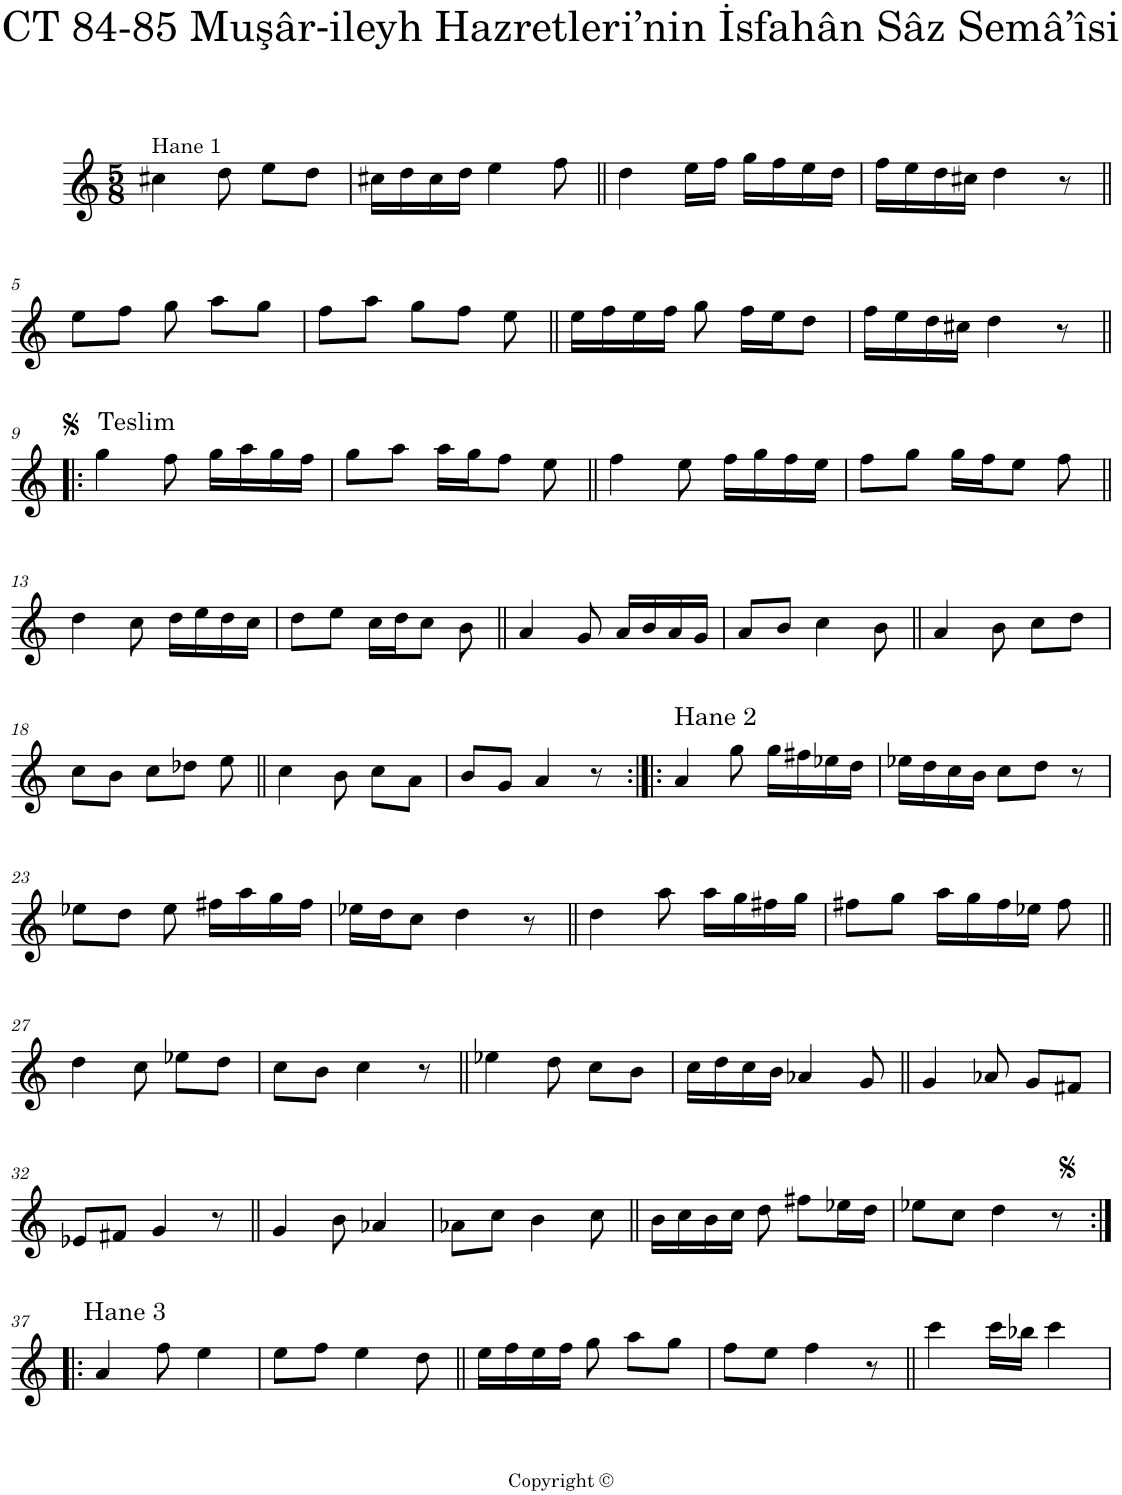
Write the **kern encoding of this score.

**kern
*part1
*staff1
*I"Piano
*I'Pno
*clefG2
*k[]
*M5/8
=1
!LO:TX:a:t=Hane 1
4cc#X\
8dd\
8ee\L
8dd\J
=2
16cc#X\LL
16dd\
16cc#\
16dd\JJ
4ee\
8ff\
=3||
4dd\
16ee\LL
16ff\JJ
16gg\LL
16ff\
16ee\
16dd\JJ
=4
16ff\LL
16ee\
16dd\
16cc#X\JJ
4dd\
8r
!!LO:LB:g=z
=5||
8ee\L
8ff\J
8gg\
8aa\L
8gg\J
=6
8ff\L
8aa\J
8gg\L
8ff\J
8ee\
=7||
16ee\LL
16ff\
16ee\
16ff\JJ
8gg\
16ff\LL
16ee\J
8dd\J
=8
16ff\LL
16ee\
16dd\
16cc#X\JJ
4dd\
8r
!!LO:LB:g=z
=9!|:
!LO:TX:a:t=Teslim
4gg\
8ff\
16gg\LL
16aa\
16gg\
16ff\JJ
=10
8gg\L
8aa\J
16aa\LL
16gg\J
8ff\J
8ee\
=11||
4ff\
8ee\
16ff\LL
16gg\
16ff\
16ee\JJ
=12
8ff\L
8gg\J
16gg\LL
16ff\J
8ee\J
8ff\
!!LO:LB:g=z
=13||
4dd\
8cc\
16dd\LL
16ee\
16dd\
16cc\JJ
=14
8dd\L
8ee\J
16cc\LL
16dd\J
8cc\J
8b\
=15||
4a/
8g/
16a/LL
16b/
16a/
16g/JJ
=16
8a/L
8b/J
4cc\
8b\
=17||
4a/
8b\
8cc\L
8dd\J
!!LO:LB:g=z
=18
8cc\L
8b\J
8cc\L
8dd-X\J
8ee\
=19||
4cc\
8b\
8cc\L
8a\J
=20
8b/L
8g/J
4a/
8r
=21:|!|:
!LO:TX:a:t=Hane 2
4a/
8gg\
16gg\LL
16ff#X\
16ee-X\
16dd\JJ
=22
16ee-X\LL
16dd\
16cc\
16b\JJ
8cc\L
8dd\J
8r
!!LO:LB:g=z
=23
8ee-X\L
8dd\J
8ee-\
16ff#X\LL
16aa\
16gg\
16ff#\JJ
=24
16ee-X\LL
16dd\J
8cc\J
4dd\
8r
=25||
4dd\
8aa\
16aa\LL
16gg\
16ff#X\
16gg\JJ
=26
8ff#X\L
8gg\J
16aa\LL
16gg\
16ff#\
16ee-X\JJ
8ff#\
!!LO:LB:g=z
=27||
4dd\
8cc\
8ee-X\L
8dd\J
=28
8cc\L
8b\J
4cc\
8r
=29||
4ee-X\
8dd\
8cc\L
8b\J
=30
16cc\LL
16dd\
16cc\
16b\JJ
4a-X/
8g/
=31||
4g/
8a-X/
8g/L
8f#X/J
!!LO:LB:g=z
=32
8e-X/L
8f#X/J
4g/
8r
=33||
4g/
8b\
4a-X/
=34
8a-X\L
8cc\J
4b\
8cc\
=35||
16b\LL
16cc\
16b\
16cc\JJ
8dd\
8ff#X\L
16ee-X\L
16dd\JJ
=36
8ee-X\L
8cc\J
4dd\
8r
!!LO:LB:g=z
=37:|!|:
!LO:TX:a:t=Hane 3
4a/
8ff\
4ee\
=38
8ee\L
8ff\J
4ee\
8dd\
=39||
16ee\LL
16ff\
16ee\
16ff\JJ
8gg\
8aa\L
8gg\J
=40
8ff\L
8ee\J
4ff\
8r
=41||
4ccc\
16ccc\LL
16bb-X\JJ
4ccc\
=
*-
